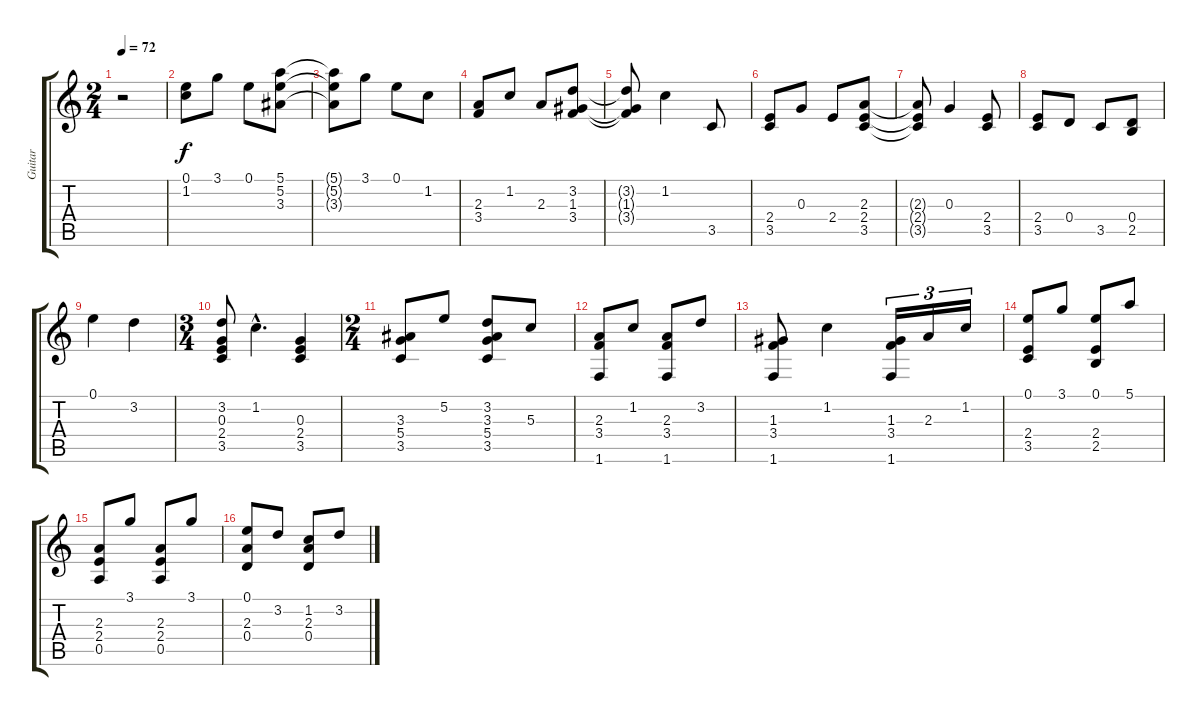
\track ("Guitar" "Guitar") {instrument acousticguitarnylon}
\staff {score tabs}
\tuning (E4 B3 G3 D3 A2 E2) {hide}
\ts (2 4)
\tempo 72
\clef g2
\ks c
r.2{dy f instrument acousticguitarnylon} |
(0.1 1.2).8 3.1.8 0.1.8 (5.1 5.2 3.3).8 |
(5.1{t} 5.2{t} 3.3{t}).8 3.1.8 0.1.8 1.2.8 |
(2.3 3.4).8 1.2.8 2.3.8 (3.2 1.3 3.4).8 |
(3.2{t} 1.3{t} 3.4{t}).8 1.2.4 3.5.8 |
(2.4 3.5).8 0.3.8 2.4.8 (2.3 2.4 3.5).8 |
(2.3{t} 2.4{t} 3.5{t}).8 0.3.4 (2.4 3.5).8 |
(2.4 3.5).8 0.4.8 3.5.8 (0.4 2.5).8 |
0.1.4 3.2.4 |
\ts (3 4)
(3.2 0.3 2.4 3.5).8 1.2{hac}.4{d} (0.3 2.4 3.5).4 |
\ts (2 4)
(3.3 5.4 3.5).8 5.2.8 (3.2 3.3 5.4 3.5).8 5.3.8 |
(2.3 3.4 1.6).8 1.2.8 (2.3 3.4 1.6).8 3.2.8 |
(1.3 3.4 1.6).8 1.2.4 (1.3 3.4 1.6).16{tu (3 2)} 2.3.16{tu (3 2)} 1.2.16{tu (3 2)} |
(0.1 2.4 3.5).8 3.1.8 (0.1 2.4 2.5).8 5.1.8 |
(2.3 2.4 0.5).8 3.1.8 (2.3 2.4 0.5).8 3.1.8 |
(0.1 2.3 0.4).8 3.2.8 (1.2 2.3 0.4).8 3.2.8
